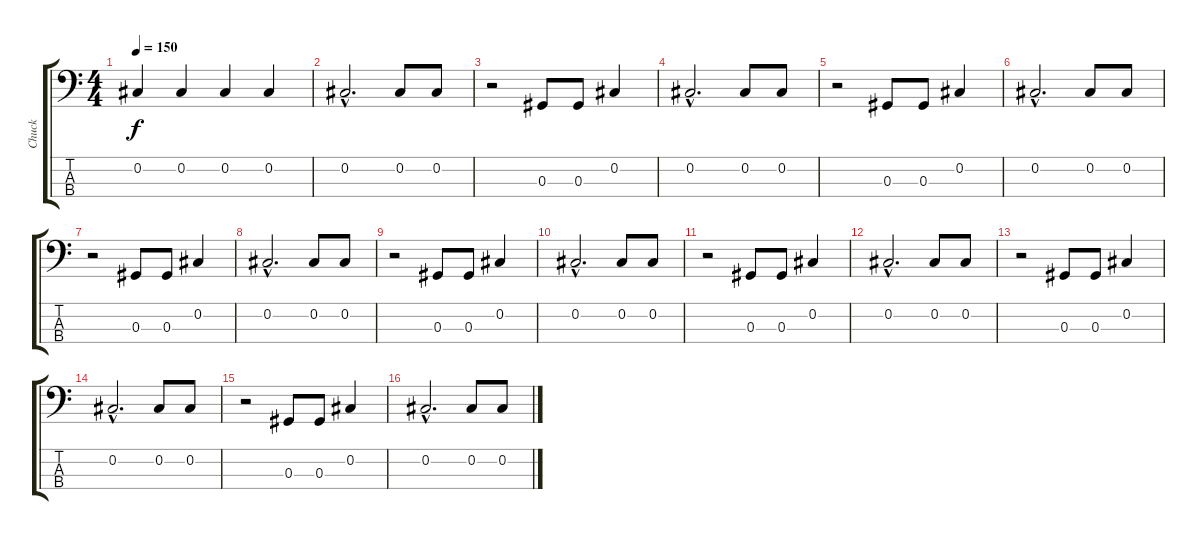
\track ("Chuck" "Chuck") {instrument electricbasspick}
\staff {score tabs}
\tuning (Gb2 Db2 Ab1 Eb1) {hide}
\ts (4 4)
\tempo 150
\clef f4
\ks c
0.2.4{dy f} 0.2.4 0.2.4 0.2.4 |
0.2{hac}.2{d} 0.2.8 0.2.8 |
r.2 0.3.8 0.3.8 0.2.4 |
0.2{hac}.2{d} 0.2.8 0.2.8 |
r.2 0.3.8 0.3.8 0.2.4 |
0.2{hac}.2{d} 0.2.8 0.2.8 |
r.2 0.3.8 0.3.8 0.2.4 |
0.2{hac}.2{d} 0.2.8 0.2.8 |
r.2 0.3.8 0.3.8 0.2.4 |
0.2{hac}.2{d} 0.2.8 0.2.8 |
r.2 0.3.8 0.3.8 0.2.4 |
0.2{hac}.2{d} 0.2.8 0.2.8 |
r.2 0.3.8 0.3.8 0.2.4 |
0.2{hac}.2{d} 0.2.8 0.2.8 |
r.2 0.3.8 0.3.8 0.2.4 |
0.2{hac}.2{d} 0.2.8 0.2.8
